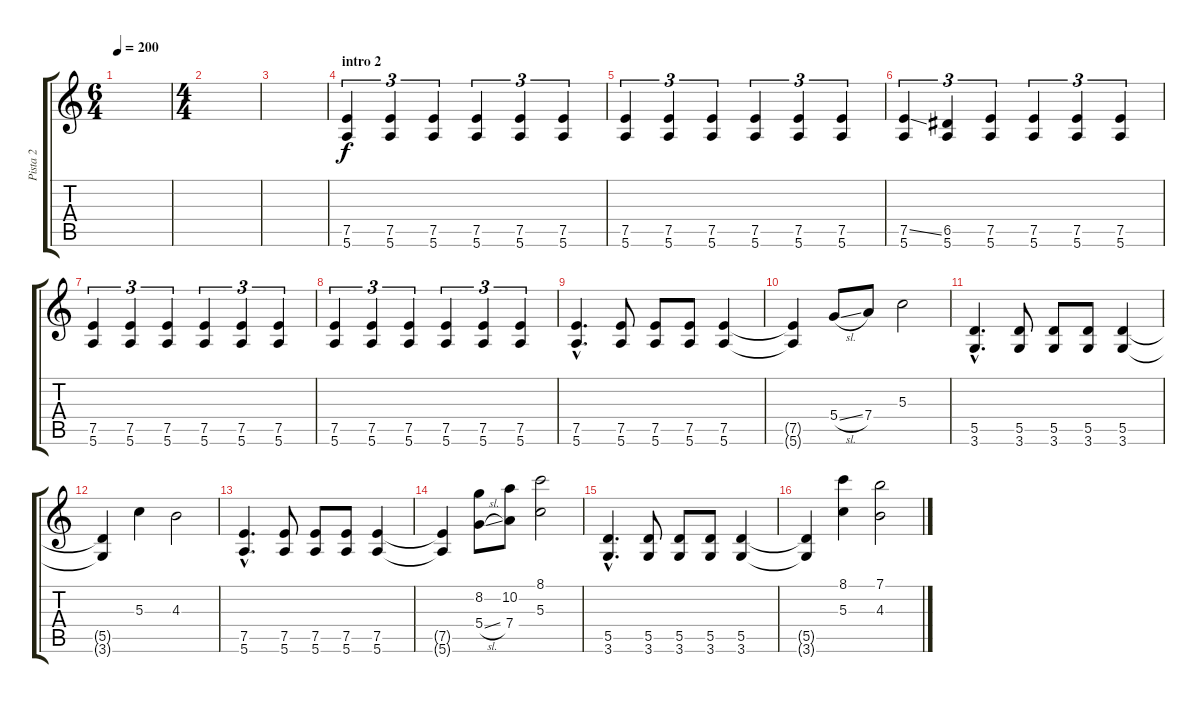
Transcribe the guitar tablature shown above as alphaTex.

\track ("Pista 2" "Pista 2") {instrument distortionguitar}
\staff {score tabs}
\tuning (E4 B3 G3 D3 A2 E2) {hide}
\ts (6 4)
\tempo 200
\clef g2
\ks c
|
\ts (4 4)
|
|
\section ("" "intro 2")
(7.5 5.6).4{tu (3 2)} (7.5 5.6).4{tu (3 2)} (7.5 5.6).4{tu (3 2)} (7.5 5.6).4{tu (3 2)} (7.5 5.6).4{tu (3 2)} (7.5 5.6).4{tu (3 2)} |
(7.5 5.6).4{tu (3 2)} (7.5 5.6).4{tu (3 2)} (7.5 5.6).4{tu (3 2)} (7.5 5.6).4{tu (3 2)} (7.5 5.6).4{tu (3 2)} (7.5 5.6).4{tu (3 2)} |
(7.5{ss} 5.6).4{tu (3 2)} (6.5 5.6).4{tu (3 2)} (7.5 5.6).4{tu (3 2)} (7.5 5.6).4{tu (3 2)} (7.5 5.6).4{tu (3 2)} (7.5 5.6).4{tu (3 2)} |
(7.5 5.6).4{tu (3 2)} (7.5 5.6).4{tu (3 2)} (7.5 5.6).4{tu (3 2)} (7.5 5.6).4{tu (3 2)} (7.5 5.6).4{tu (3 2)} (7.5 5.6).4{tu (3 2)} |
(7.5 5.6).4{tu (3 2)} (7.5 5.6).4{tu (3 2)} (7.5 5.6).4{tu (3 2)} (7.5 5.6).4{tu (3 2)} (7.5 5.6).4{tu (3 2)} (7.5 5.6).4{tu (3 2)} |
(7.5{hac} 5.6{hac}).4{d} (7.5 5.6).8 (7.5 5.6).8 (7.5 5.6).8 (7.5 5.6).4 |
(7.5{t} 5.6{t}).4 5.4{sl}.8 7.4.8 5.3.2 |
(5.5{hac} 3.6{hac}).4{d} (5.5 3.6).8 (5.5 3.6).8 (5.5 3.6).8 (5.5 3.6).4 |
(5.5{t} 3.6{t}).4 5.3.4 4.3.2 |
(7.5{hac} 5.6{hac}).4{d} (7.5 5.6).8 (7.5 5.6).8 (7.5 5.6).8 (7.5 5.6).4 |
(7.5{t} 5.6{t}).4 (8.2 5.4{sl}).8 (10.2 7.4).8 (8.1 5.3).2 |
(5.5{hac} 3.6{hac}).4{d} (5.5 3.6).8 (5.5 3.6).8 (5.5 3.6).8 (5.5 3.6).4 |
(5.5{t} 3.6{t}).4 (8.1 5.3).4 (7.1 4.3).2
